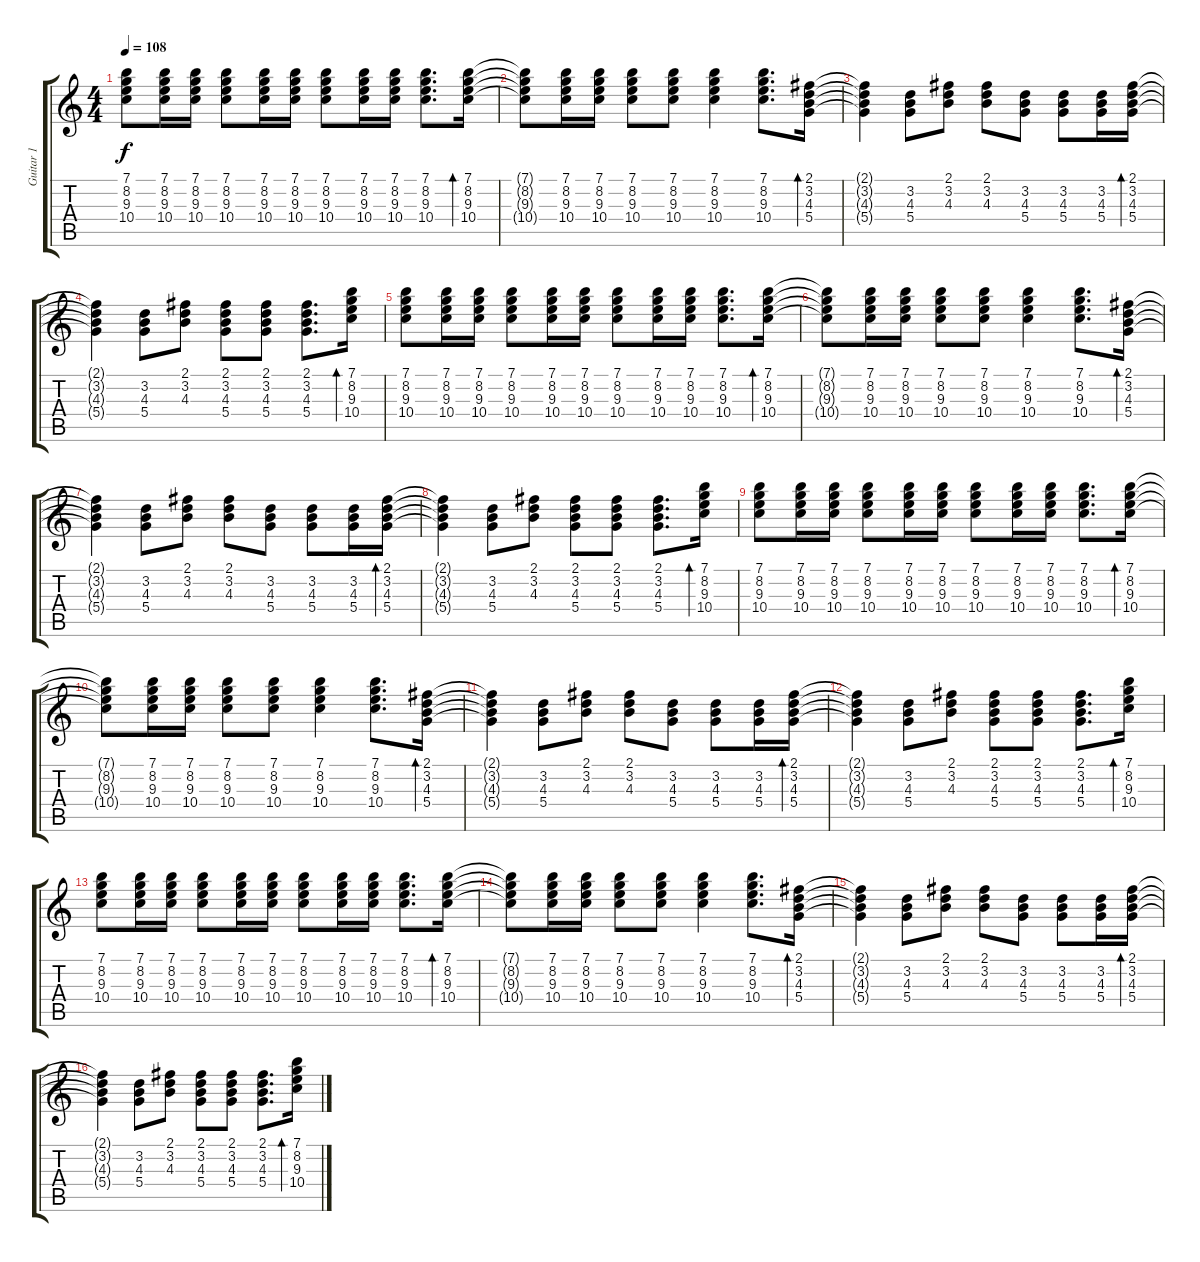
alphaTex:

\track ("Guitar 1" "Guitar 1") {instrument acousticguitarsteel}
\staff {score tabs}
\tuning (E4 B3 G3 D3 A2 E2) {hide}
\ts (4 4)
\tempo 108
\clef g2
\ks c
(7.1 8.2 9.3 10.4).8{dy f} (7.1 8.2 9.3 10.4).16 (7.1 8.2 9.3 10.4).16 (7.1 8.2 9.3 10.4).8 (7.1 8.2 9.3 10.4).16 (7.1 8.2 9.3 10.4).16 (7.1 8.2 9.3 10.4).8 (7.1 8.2 9.3 10.4).16 (7.1 8.2 9.3 10.4).16 (7.1 8.2 9.3 10.4).8{d} (7.1 8.2 9.3 10.4).16{bd 60} |
(7.1{t} 8.2{t} 9.3{t} 10.4{t}).8 (7.1 8.2 9.3 10.4).16 (7.1 8.2 9.3 10.4).16 (7.1 8.2 9.3 10.4).8 (7.1 8.2 9.3 10.4).8 (7.1 8.2 9.3 10.4).4 (7.1 8.2 9.3 10.4).8{d} (2.1 3.2 4.3 5.4).16{bd 60} |
(2.1{t} 3.2{t} 4.3{t} 5.4{t}).4 (3.2 4.3 5.4).8 (2.1 3.2 4.3).8 (2.1 3.2 4.3).8 (3.2 4.3 5.4).8 (3.2 4.3 5.4).8 (3.2 4.3 5.4).16 (2.1 3.2 4.3 5.4).16{bd 60} |
(2.1{t} 3.2{t} 4.3{t} 5.4{t}).4 (3.2 4.3 5.4).8 (2.1 3.2 4.3).8 (2.1 3.2 4.3 5.4).8 (2.1 3.2 4.3 5.4).8 (2.1 3.2 4.3 5.4).8{d} (7.1 8.2 9.3 10.4).16{bd 60} |
(7.1 8.2 9.3 10.4).8 (7.1 8.2 9.3 10.4).16 (7.1 8.2 9.3 10.4).16 (7.1 8.2 9.3 10.4).8 (7.1 8.2 9.3 10.4).16 (7.1 8.2 9.3 10.4).16 (7.1 8.2 9.3 10.4).8 (7.1 8.2 9.3 10.4).16 (7.1 8.2 9.3 10.4).16 (7.1 8.2 9.3 10.4).8{d} (7.1 8.2 9.3 10.4).16{bd 60} |
(7.1{t} 8.2{t} 9.3{t} 10.4{t}).8 (7.1 8.2 9.3 10.4).16 (7.1 8.2 9.3 10.4).16 (7.1 8.2 9.3 10.4).8 (7.1 8.2 9.3 10.4).8 (7.1 8.2 9.3 10.4).4 (7.1 8.2 9.3 10.4).8{d} (2.1 3.2 4.3 5.4).16{bd 60} |
(2.1{t} 3.2{t} 4.3{t} 5.4{t}).4 (3.2 4.3 5.4).8 (2.1 3.2 4.3).8 (2.1 3.2 4.3).8 (3.2 4.3 5.4).8 (3.2 4.3 5.4).8 (3.2 4.3 5.4).16 (2.1 3.2 4.3 5.4).16{bd 60} |
(2.1{t} 3.2{t} 4.3{t} 5.4{t}).4 (3.2 4.3 5.4).8 (2.1 3.2 4.3).8 (2.1 3.2 4.3 5.4).8 (2.1 3.2 4.3 5.4).8 (2.1 3.2 4.3 5.4).8{d} (7.1 8.2 9.3 10.4).16{bd 60} |
(7.1 8.2 9.3 10.4).8 (7.1 8.2 9.3 10.4).16 (7.1 8.2 9.3 10.4).16 (7.1 8.2 9.3 10.4).8 (7.1 8.2 9.3 10.4).16 (7.1 8.2 9.3 10.4).16 (7.1 8.2 9.3 10.4).8 (7.1 8.2 9.3 10.4).16 (7.1 8.2 9.3 10.4).16 (7.1 8.2 9.3 10.4).8{d} (7.1 8.2 9.3 10.4).16{bd 60} |
(7.1{t} 8.2{t} 9.3{t} 10.4{t}).8 (7.1 8.2 9.3 10.4).16 (7.1 8.2 9.3 10.4).16 (7.1 8.2 9.3 10.4).8 (7.1 8.2 9.3 10.4).8 (7.1 8.2 9.3 10.4).4 (7.1 8.2 9.3 10.4).8{d} (2.1 3.2 4.3 5.4).16{bd 60} |
(2.1{t} 3.2{t} 4.3{t} 5.4{t}).4 (3.2 4.3 5.4).8 (2.1 3.2 4.3).8 (2.1 3.2 4.3).8 (3.2 4.3 5.4).8 (3.2 4.3 5.4).8 (3.2 4.3 5.4).16 (2.1 3.2 4.3 5.4).16{bd 60} |
(2.1{t} 3.2{t} 4.3{t} 5.4{t}).4 (3.2 4.3 5.4).8 (2.1 3.2 4.3).8 (2.1 3.2 4.3 5.4).8 (2.1 3.2 4.3 5.4).8 (2.1 3.2 4.3 5.4).8{d} (7.1 8.2 9.3 10.4).16{bd 60} |
(7.1 8.2 9.3 10.4).8 (7.1 8.2 9.3 10.4).16 (7.1 8.2 9.3 10.4).16 (7.1 8.2 9.3 10.4).8 (7.1 8.2 9.3 10.4).16 (7.1 8.2 9.3 10.4).16 (7.1 8.2 9.3 10.4).8 (7.1 8.2 9.3 10.4).16 (7.1 8.2 9.3 10.4).16 (7.1 8.2 9.3 10.4).8{d} (7.1 8.2 9.3 10.4).16{bd 60} |
(7.1{t} 8.2{t} 9.3{t} 10.4{t}).8 (7.1 8.2 9.3 10.4).16 (7.1 8.2 9.3 10.4).16 (7.1 8.2 9.3 10.4).8 (7.1 8.2 9.3 10.4).8 (7.1 8.2 9.3 10.4).4 (7.1 8.2 9.3 10.4).8{d} (2.1 3.2 4.3 5.4).16{bd 60} |
(2.1{t} 3.2{t} 4.3{t} 5.4{t}).4 (3.2 4.3 5.4).8 (2.1 3.2 4.3).8 (2.1 3.2 4.3).8 (3.2 4.3 5.4).8 (3.2 4.3 5.4).8 (3.2 4.3 5.4).16 (2.1 3.2 4.3 5.4).16{bd 60} |
(2.1{t} 3.2{t} 4.3{t} 5.4{t}).4 (3.2 4.3 5.4).8 (2.1 3.2 4.3).8 (2.1 3.2 4.3 5.4).8 (2.1 3.2 4.3 5.4).8 (2.1 3.2 4.3 5.4).8{d} (7.1 8.2 9.3 10.4).16{bd 60}
